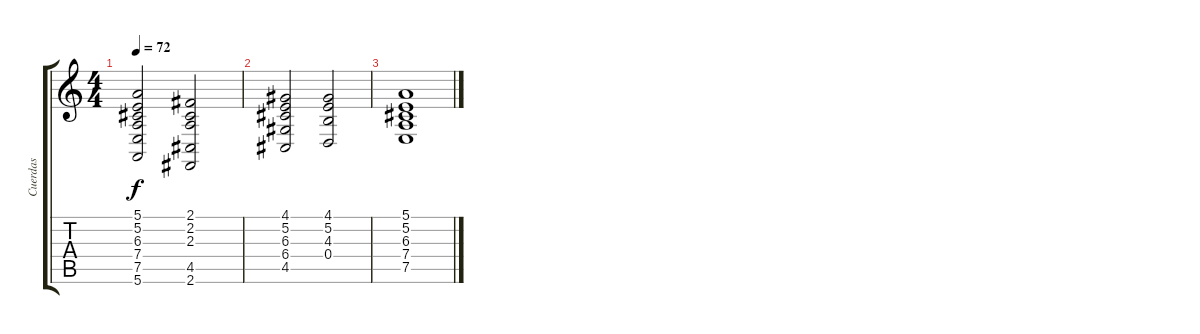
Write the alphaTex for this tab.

\track ("Cuerdas" "Cuerdas") {instrument stringensemble1}
\staff {score tabs}
\tuning (E4 B3 G3 D3 A2 E2) {hide}
\ts (4 4)
\tempo 72
\clef g2
\ks c
(5.1 5.2 6.3 7.4 7.5 5.6).2{dy f} (2.1 2.2 2.3 4.5 2.6).2 |
(4.1 5.2 6.3 6.4 4.5).2 (4.1 5.2 4.3 0.4).2 |
(5.1 5.2 6.3 7.4 7.5).1
